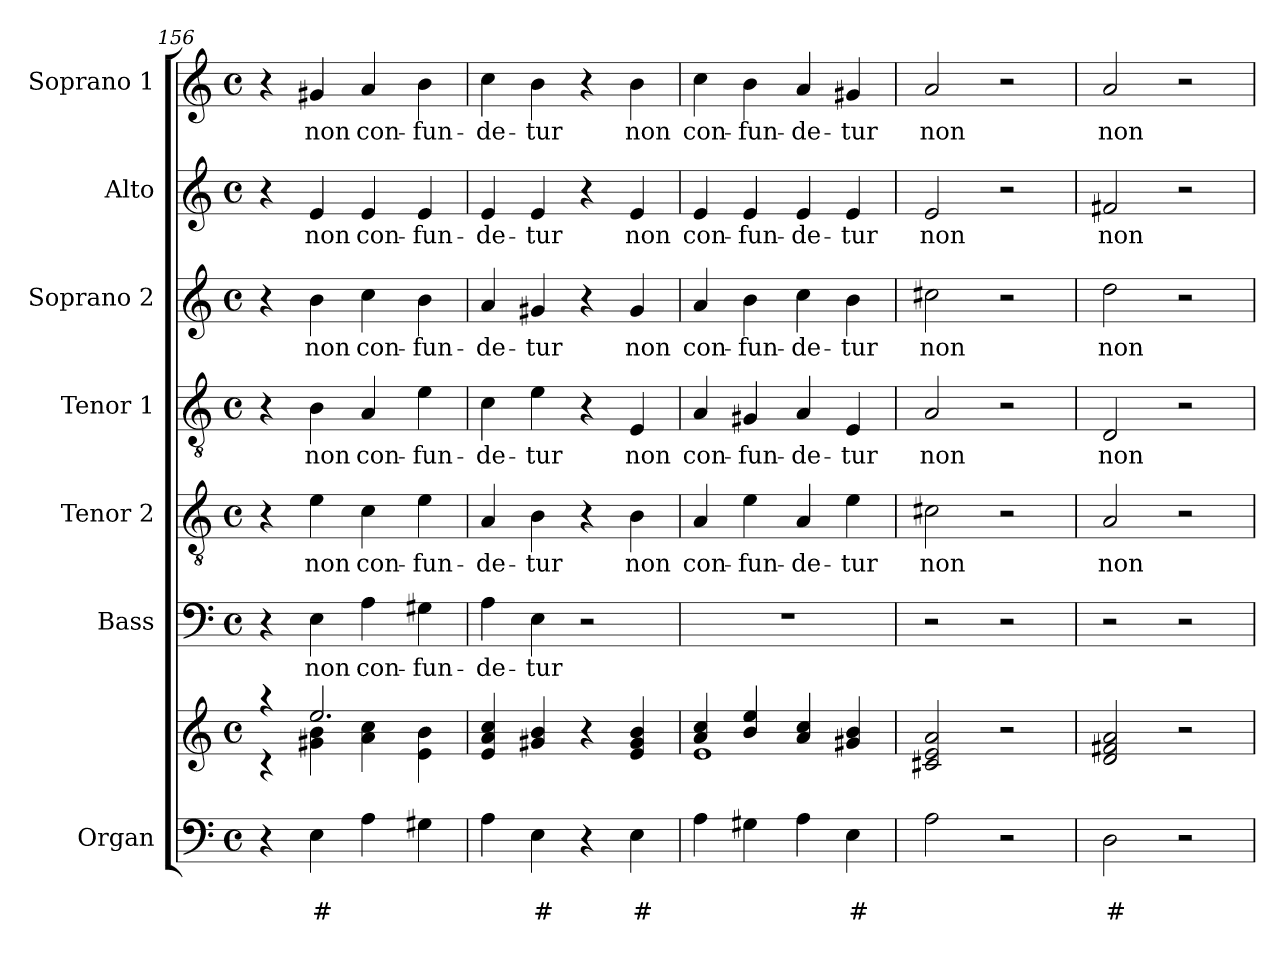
**kern	**text	**text	**kern	**kern	**text	**kern	**text	**kern	**text	**kern	**text	**kern	**text	**kern	**text
*part7	*part7	*part7	*part7	*part6	*part6	*part5	*part5	*part4	*part4	*part3	*part3	*part2	*part2	*part1	*part1
*staff8	*staff8	*staff8	*staff7	*staff6	*staff6	*staff5	*staff5	*staff4	*staff4	*staff3	*staff3	*staff2	*staff2	*staff1	*staff1
*I"Organ	*	*	*	*I"Bass	*	*I"Tenor 2	*	*I"Tenor 1	*	*I"Soprano 2	*	*I"Alto	*	*I"Soprano 1	*
*I'Org.	*	*	*	*I'B	*	*I'T 2	*	*I'T 1	*	*I'S 2	*	*I'A	*	*I'S 1	*
*clefF4	*	*	*clefG2	*clefF4	*	*clefGv2	*	*clefGv2	*	*clefG2	*	*clefG2	*	*clefG2	*
*k[]	*	*	*k[]	*k[]	*	*k[]	*	*k[]	*	*k[]	*	*k[]	*	*k[]	*
*C:	*	*	*C:	*C:	*	*C:	*	*C:	*	*C:	*	*C:	*	*C:	*
*M4/4	*	*	*M4/4	*M4/4	*	*M4/4	*	*M4/4	*	*M4/4	*	*M4/4	*	*M4/4	*
*met(c)	*	*	*met(c)	*met(c)	*	*met(c)	*	*met(c)	*	*met(c)	*	*met(c)	*	*met(c)	*
=156	=156	=156	=156	=156	=156	=156	=156	=156	=156	=156	=156	=156	=156	=156	=156
*	*	*	*^	*	*	*	*	*	*	*	*	*	*	*	*
4r	.	.	4raa	4rc	4r	.	4r	.	4r	.	4r	.	4r	.	4r	.
!	!	!LO:LY:b	!	!	!	!LO:LY:b	!	!LO:LY:b	!	!LO:LY:b	!	!LO:LY:b	!	!LO:LY:b	!	!LO:LY:b
4E\	.	#	2.ee!/	4g#X!\ 4b!\	4E\	non	4e\	non	4B\	non	4b\	non	4e/	non	4g#X/	non
!	!	!	!	!	!	!LO:LY:b	!	!LO:LY:b	!	!LO:LY:b	!	!LO:LY:b	!	!LO:LY:b	!	!LO:LY:b
4A\	.	.	.	4a!\ 4cc!\	4A\	con-	4c\	con-	4A/	con-	4cc\	con-	4e/	con-	4a/	con-
!	!	!	!	!	!	!LO:LY:b	!	!LO:LY:b	!	!LO:LY:b	!	!LO:LY:b	!	!LO:LY:b	!	!LO:LY:b
4G#X\	.	.	.	4e!\ 4b!\	4G#X\	-fun-	4e\	-fun-	4e\	-fun-	4b\	-fun-	4e/	-fun-	4b\	-fun-
=157	=157	=157	=157	=157	=157	=157	=157	=157	=157	=157	=157	=157	=157	=157	=157	=157
!	!	!	!	!	!	!LO:LY:b	!	!LO:LY:b	!	!LO:LY:b	!	!LO:LY:b	!	!LO:LY:b	!	!LO:LY:b
*	*	*	*v	*v	*	*	*	*	*	*	*	*	*	*	*	*
4A\	.	.	4e!/ 4a!/ 4cc!/	4A\	-de-	4A/	-de-	4c\	-de-	4a/	-de-	4e/	-de-	4cc\	-de-
!	!	!LO:LY:b	!	!	!LO:LY:b	!	!LO:LY:b	!	!LO:LY:b	!	!LO:LY:b	!	!LO:LY:b	!	!LO:LY:b
4E\	.	#	4g#X!/ 4b!/	4E\	-tur	4B\	-tur	4e\	-tur	4g#X/	-tur	4e/	-tur	4b\	-tur
4r	.	.	4r	2r	.	4r	.	4r	.	4r	.	4r	.	4r	.
!	!	!LO:LY:b	!	!	!	!	!LO:LY:b	!	!LO:LY:b	!	!LO:LY:b	!	!LO:LY:b	!	!LO:LY:b
4E\	.	#	4e!/ 4g#!/ 4b!/	.	.	4B\	non	4E/	non	4g#/	non	4e/	non	4b\	non
=158	=158	=158	=158	=158	=158	=158	=158	=158	=158	=158	=158	=158	=158	=158	=158
*	*	*	*^	*	*	*	*	*	*	*	*	*	*	*	*
!	!	!	!	!	!	!	!	!LO:LY:b	!	!LO:LY:b	!	!LO:LY:b	!	!LO:LY:b	!	!LO:LY:b
4A\	.	.	4a!/ 4cc!/	1e!	1r	.	4A/	con-	4A/	con-	4a/	con-	4e/	con-	4cc\	con-
!	!	!	!	!	!	!	!	!LO:LY:b	!	!LO:LY:b	!	!LO:LY:b	!	!LO:LY:b	!	!LO:LY:b
4G#X\	.	.	4b!/ 4ee!/	.	.	.	4e\	-fun-	4G#X/	-fun-	4b\	-fun-	4e/	-fun-	4b\	-fun-
!	!	!	!	!	!	!	!	!LO:LY:b	!	!LO:LY:b	!	!LO:LY:b	!	!LO:LY:b	!	!LO:LY:b
4A\	.	.	4a!/ 4cc!/	.	.	.	4A/	-de-	4A/	-de-	4cc\	-de-	4e/	-de-	4a/	-de-
!	!	!LO:LY:b	!	!	!	!	!	!LO:LY:b	!	!LO:LY:b	!	!LO:LY:b	!	!LO:LY:b	!	!LO:LY:b
4E\	.	#	4g#X!/ 4b!/	.	.	.	4e\	-tur	4E/	-tur	4b\	-tur	4e/	-tur	4g#X/	-tur
*	*	*	*v	*v	*	*	*	*	*	*	*	*	*	*	*	*
=159	=159	=159	=159	=159	=159	=159	=159	=159	=159	=159	=159	=159	=159	=159	=159
!	!	!	!	!	!	!	!LO:LY:b	!	!LO:LY:b	!	!LO:LY:b	!	!LO:LY:b	!	!LO:LY:b
2A\	.	.	2c#X!/ 2e!/ 2a!/	2r	.	2c#X\	non	2A/	non	2cc#X\	non	2e/	non	2a/	non
2r	.	.	2r	2r	.	2r	.	2r	.	2r	.	2r	.	2r	.
!!LO:PB:g=z
=160	=160	=160	=160	=160	=160	=160	=160	=160	=160	=160	=160	=160	=160	=160	=160
!	!	!LO:LY:b	!	!	!	!	!LO:LY:b	!	!LO:LY:b	!	!LO:LY:b	!	!LO:LY:b	!	!LO:LY:b
2D\	.	#	2d!/ 2f#X!/ 2a!/	2r	.	2A/	non	2D/	non	2dd\	non	2f#X/	non	2a/	non
2r	.	.	2r	2r	.	2r	.	2r	.	2r	.	2r	.	2r	.
=	=	=	=	=	=	=	=	=	=	=	=	=	=	=	=
*-	*-	*-	*-	*-	*-	*-	*-	*-	*-	*-	*-	*-	*-	*-	*-
